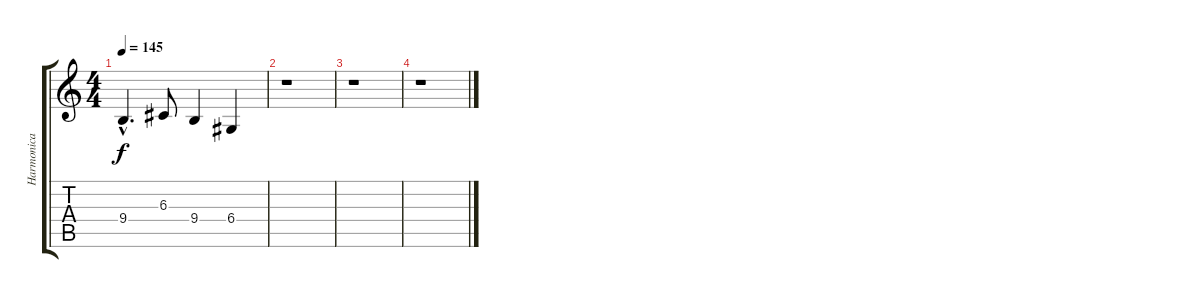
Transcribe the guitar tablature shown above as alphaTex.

\track ("Harmonica" "Harmonica") {instrument harmonica}
\staff {score tabs}
\tuning (E4 B3 G3 D3 A2 E2) {hide}
\ts (4 4)
\tempo 145
\clef g2
\ks c
9.4{hac}.4{d dy f} 6.3.8 9.4.4 6.4.4 |
r.1 |
r.1 |
r.1
